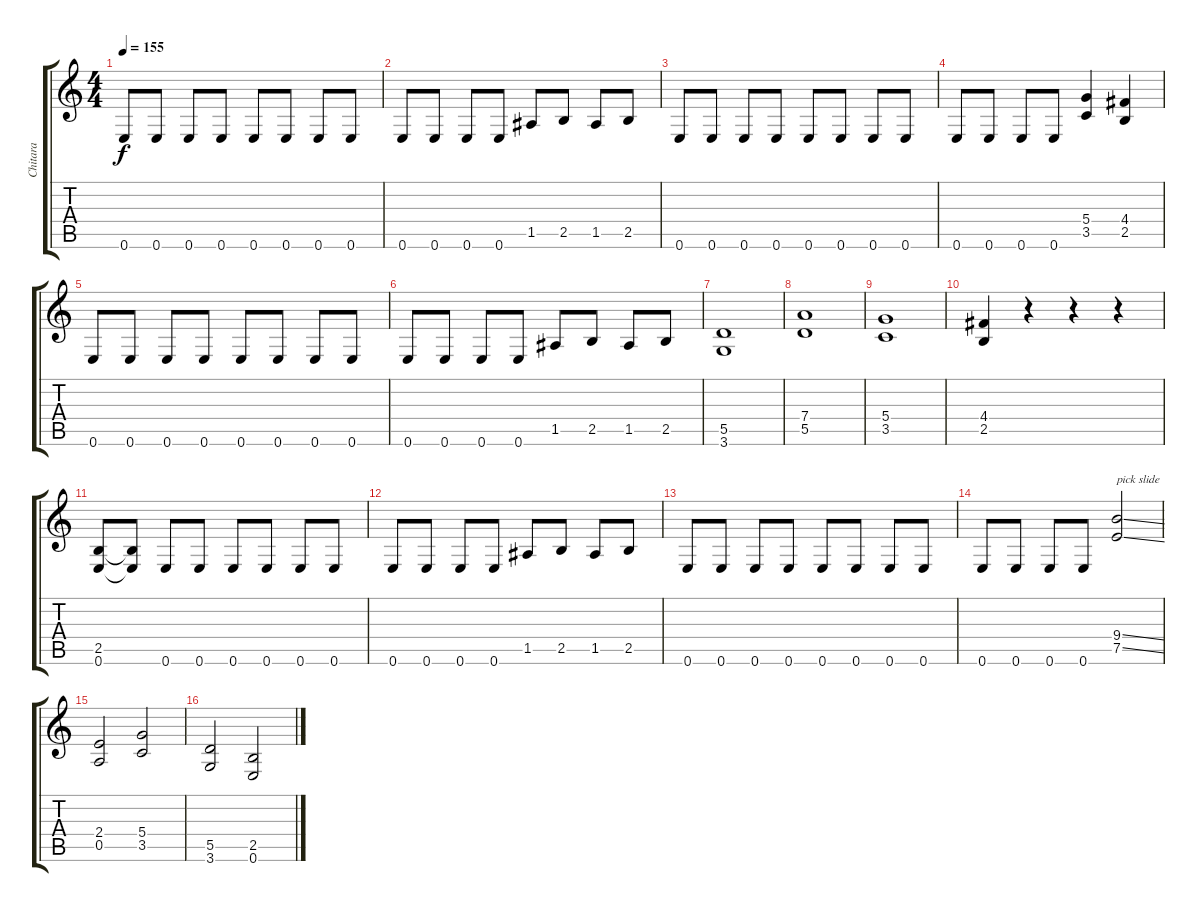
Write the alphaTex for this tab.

\track ("Chitara" "Chitara") {instrument distortionguitar}
\staff {score tabs}
\tuning (E4 B3 G3 D3 A2 E2) {hide}
\ts (4 4)
\tempo 155
\clef g2
\ks c
0.6.8{dy f} 0.6.8 0.6.8 0.6.8 0.6.8 0.6.8 0.6.8 0.6.8 |
0.6.8 0.6.8 0.6.8 0.6.8 1.5.8 2.5.8 1.5.8 2.5.8 |
0.6.8 0.6.8 0.6.8 0.6.8 0.6.8 0.6.8 0.6.8 0.6.8 |
0.6.8 0.6.8 0.6.8 0.6.8 (5.4 3.5).4 (4.4 2.5).4 |
0.6.8 0.6.8 0.6.8 0.6.8 0.6.8 0.6.8 0.6.8 0.6.8 |
0.6.8 0.6.8 0.6.8 0.6.8 1.5.8 2.5.8 1.5.8 2.5.8 |
(5.5 3.6).1 |
(7.4 5.5).1 |
(5.4 3.5).1 |
(4.4 2.5).4 r.4 r.4 r.4 |
(2.5 0.6).8 (2.5{t} 0.6{t}).8 0.6.8 0.6.8 0.6.8 0.6.8 0.6.8 0.6.8 |
0.6.8 0.6.8 0.6.8 0.6.8 1.5.8 2.5.8 1.5.8 2.5.8 |
0.6.8 0.6.8 0.6.8 0.6.8 0.6.8 0.6.8 0.6.8 0.6.8 |
0.6.8 0.6.8 0.6.8 0.6.8 (9.4{ss} 7.5{ss}).2{txt "pick slide"} |
(2.4 0.5).2 (5.4 3.5).2 |
(5.5 3.6).2 (2.5 0.6).2
